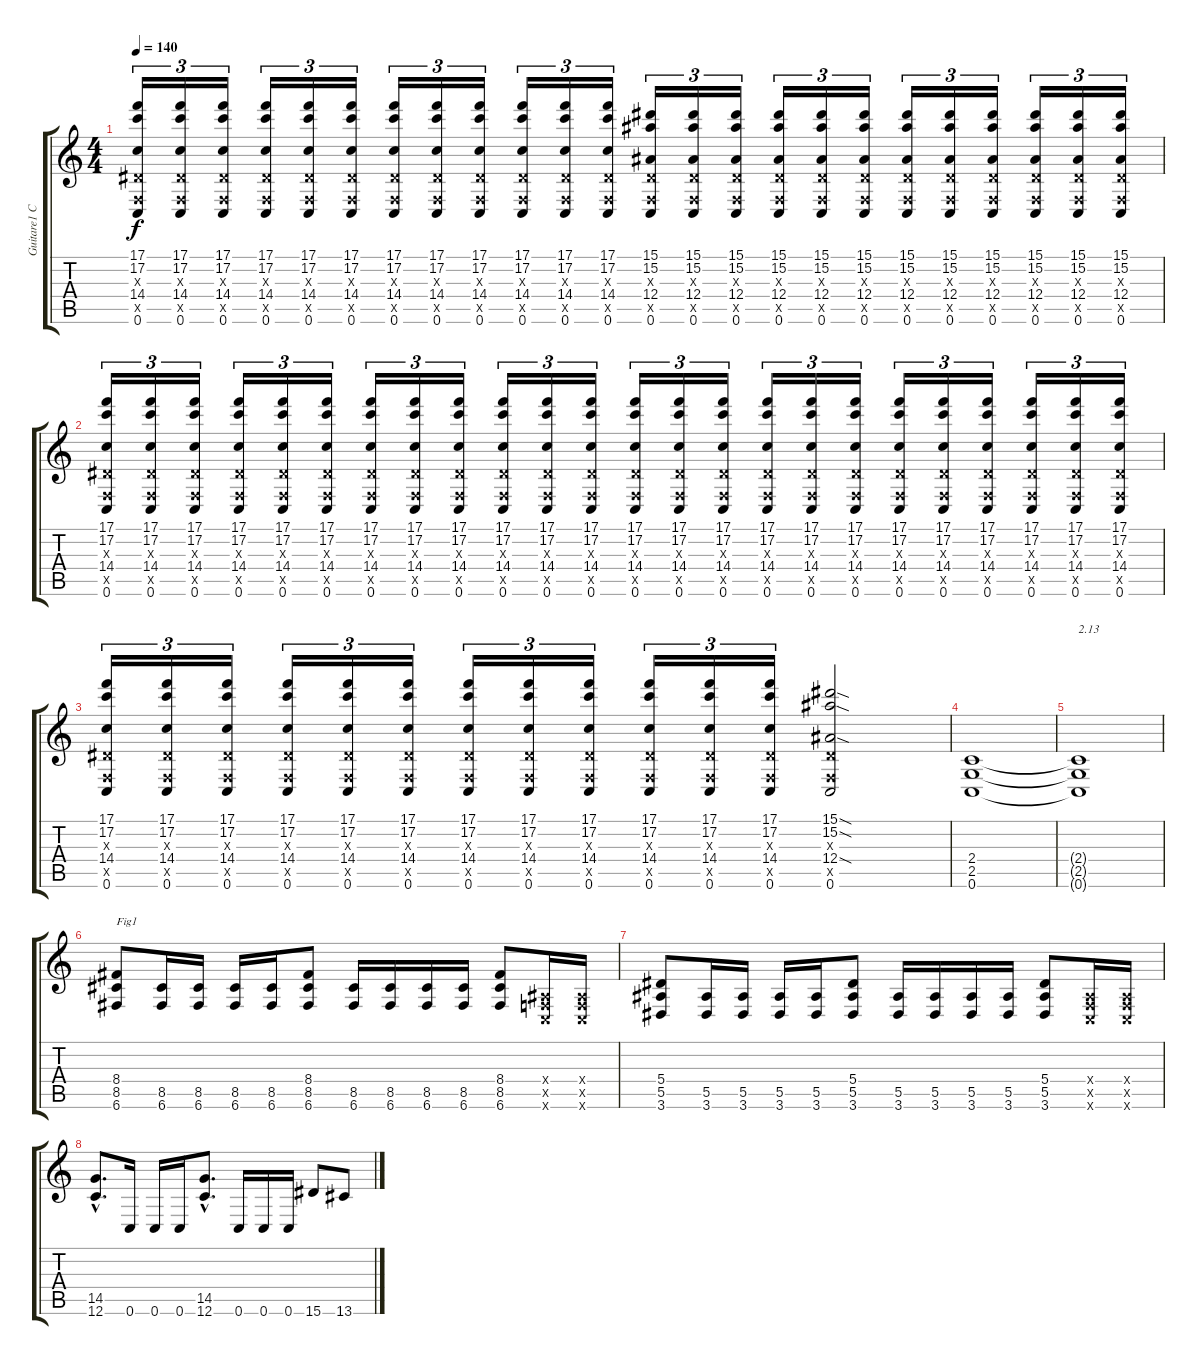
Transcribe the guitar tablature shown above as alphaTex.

\track ("Guitare1 C" "Guitare1 C") {instrument overdrivenguitar}
\staff {score tabs}
\tuning (C4 G3 Eb3 Bb2 F2 C2) {hide}
\ts (4 4)
\tempo 140
\clef g2
\ks c
(17.1 17.2 0.3{x} 14.4 0.5{x} 0.6).16{tu (3 2) dy f} (17.1 17.2 0.3{x} 14.4 0.5{x} 0.6).16{tu (3 2)} (17.1 17.2 0.3{x} 14.4 0.5{x} 0.6).16{tu (3 2)} (17.1 17.2 0.3{x} 14.4 0.5{x} 0.6).16{tu (3 2)} (17.1 17.2 0.3{x} 14.4 0.5{x} 0.6).16{tu (3 2)} (17.1 17.2 0.3{x} 14.4 0.5{x} 0.6).16{tu (3 2)} (17.1 17.2 0.3{x} 14.4 0.5{x} 0.6).16{tu (3 2)} (17.1 17.2 0.3{x} 14.4 0.5{x} 0.6).16{tu (3 2)} (17.1 17.2 0.3{x} 14.4 0.5{x} 0.6).16{tu (3 2)} (17.1 17.2 0.3{x} 14.4 0.5{x} 0.6).16{tu (3 2)} (17.1 17.2 0.3{x} 14.4 0.5{x} 0.6).16{tu (3 2)} (17.1 17.2 0.3{x} 14.4 0.5{x} 0.6).16{tu (3 2)} (15.1 15.2 0.3{x} 12.4 0.5{x} 0.6).16{tu (3 2)} (15.1 15.2 0.3{x} 12.4 0.5{x} 0.6).16{tu (3 2)} (15.1 15.2 0.3{x} 12.4 0.5{x} 0.6).16{tu (3 2)} (15.1 15.2 0.3{x} 12.4 0.5{x} 0.6).16{tu (3 2)} (15.1 15.2 0.3{x} 12.4 0.5{x} 0.6).16{tu (3 2)} (15.1 15.2 0.3{x} 12.4 0.5{x} 0.6).16{tu (3 2)} (15.1 15.2 0.3{x} 12.4 0.5{x} 0.6).16{tu (3 2)} (15.1 15.2 0.3{x} 12.4 0.5{x} 0.6).16{tu (3 2)} (15.1 15.2 0.3{x} 12.4 0.5{x} 0.6).16{tu (3 2)} (15.1 15.2 0.3{x} 12.4 0.5{x} 0.6).16{tu (3 2)} (15.1 15.2 0.3{x} 12.4 0.5{x} 0.6).16{tu (3 2)} (15.1 15.2 0.3{x} 12.4 0.5{x} 0.6).16{tu (3 2)} |
(17.1 17.2 0.3{x} 14.4 0.5{x} 0.6).16{tu (3 2)} (17.1 17.2 0.3{x} 14.4 0.5{x} 0.6).16{tu (3 2)} (17.1 17.2 0.3{x} 14.4 0.5{x} 0.6).16{tu (3 2)} (17.1 17.2 0.3{x} 14.4 0.5{x} 0.6).16{tu (3 2)} (17.1 17.2 0.3{x} 14.4 0.5{x} 0.6).16{tu (3 2)} (17.1 17.2 0.3{x} 14.4 0.5{x} 0.6).16{tu (3 2)} (17.1 17.2 0.3{x} 14.4 0.5{x} 0.6).16{tu (3 2)} (17.1 17.2 0.3{x} 14.4 0.5{x} 0.6).16{tu (3 2)} (17.1 17.2 0.3{x} 14.4 0.5{x} 0.6).16{tu (3 2)} (17.1 17.2 0.3{x} 14.4 0.5{x} 0.6).16{tu (3 2)} (17.1 17.2 0.3{x} 14.4 0.5{x} 0.6).16{tu (3 2)} (17.1 17.2 0.3{x} 14.4 0.5{x} 0.6).16{tu (3 2)} (17.1 17.2 0.3{x} 14.4 0.5{x} 0.6).16{tu (3 2)} (17.1 17.2 0.3{x} 14.4 0.5{x} 0.6).16{tu (3 2)} (17.1 17.2 0.3{x} 14.4 0.5{x} 0.6).16{tu (3 2)} (17.1 17.2 0.3{x} 14.4 0.5{x} 0.6).16{tu (3 2)} (17.1 17.2 0.3{x} 14.4 0.5{x} 0.6).16{tu (3 2)} (17.1 17.2 0.3{x} 14.4 0.5{x} 0.6).16{tu (3 2)} (17.1 17.2 0.3{x} 14.4 0.5{x} 0.6).16{tu (3 2)} (17.1 17.2 0.3{x} 14.4 0.5{x} 0.6).16{tu (3 2)} (17.1 17.2 0.3{x} 14.4 0.5{x} 0.6).16{tu (3 2)} (17.1 17.2 0.3{x} 14.4 0.5{x} 0.6).16{tu (3 2)} (17.1 17.2 0.3{x} 14.4 0.5{x} 0.6).16{tu (3 2)} (17.1 17.2 0.3{x} 14.4 0.5{x} 0.6).16{tu (3 2)} |
(17.1 17.2 0.3{x} 14.4 0.5{x} 0.6).16{tu (3 2)} (17.1 17.2 0.3{x} 14.4 0.5{x} 0.6).16{tu (3 2)} (17.1 17.2 0.3{x} 14.4 0.5{x} 0.6).16{tu (3 2)} (17.1 17.2 0.3{x} 14.4 0.5{x} 0.6).16{tu (3 2)} (17.1 17.2 0.3{x} 14.4 0.5{x} 0.6).16{tu (3 2)} (17.1 17.2 0.3{x} 14.4 0.5{x} 0.6).16{tu (3 2)} (17.1 17.2 0.3{x} 14.4 0.5{x} 0.6).16{tu (3 2)} (17.1 17.2 0.3{x} 14.4 0.5{x} 0.6).16{tu (3 2)} (17.1 17.2 0.3{x} 14.4 0.5{x} 0.6).16{tu (3 2)} (17.1 17.2 0.3{x} 14.4 0.5{x} 0.6).16{tu (3 2)} (17.1 17.2 0.3{x} 14.4 0.5{x} 0.6).16{tu (3 2)} (17.1 17.2 0.3{x} 14.4 0.5{x} 0.6).16{tu (3 2)} (15.1{sod} 15.2{sod} 0.3{x} 12.4{sod} 0.5{x} 0.6).2 |
(2.4 2.5 0.6).1 |
(2.4{t} 2.5{t} 0.6{t}).1{txt "2.13"} |
(8.4 8.5 6.6).8{txt "Fig1"} (8.5 6.6).16 (8.5 6.6).16 (8.5 6.6).16 (8.5 6.6).16 (8.4 8.5 6.6).8 (8.5 6.6).16 (8.5 6.6).16 (8.5 6.6).16 (8.5 6.6).16 (8.4 8.5 6.6).8 (0.4{x} 0.5{x} 0.6{x}).16 (0.4{x} 0.5{x} 0.6{x}).16 |
(5.4 5.5 3.6).8 (5.5 3.6).16 (5.5 3.6).16 (5.5 3.6).16 (5.5 3.6).16 (5.4 5.5 3.6).8 (5.5 3.6).16 (5.5 3.6).16 (5.5 3.6).16 (5.5 3.6).16 (5.4 5.5 3.6).8 (0.4{x} 0.5{x} 0.6{x}).16 (0.4{x} 0.5{x} 0.6{x}).16 |
(14.5{hac} 12.6{hac}).8{d} 0.6.16 0.6.16 0.6.16 (14.5{hac} 12.6{hac}).8{d} 0.6.16 0.6.16 0.6.16 15.6.8 13.6.8
